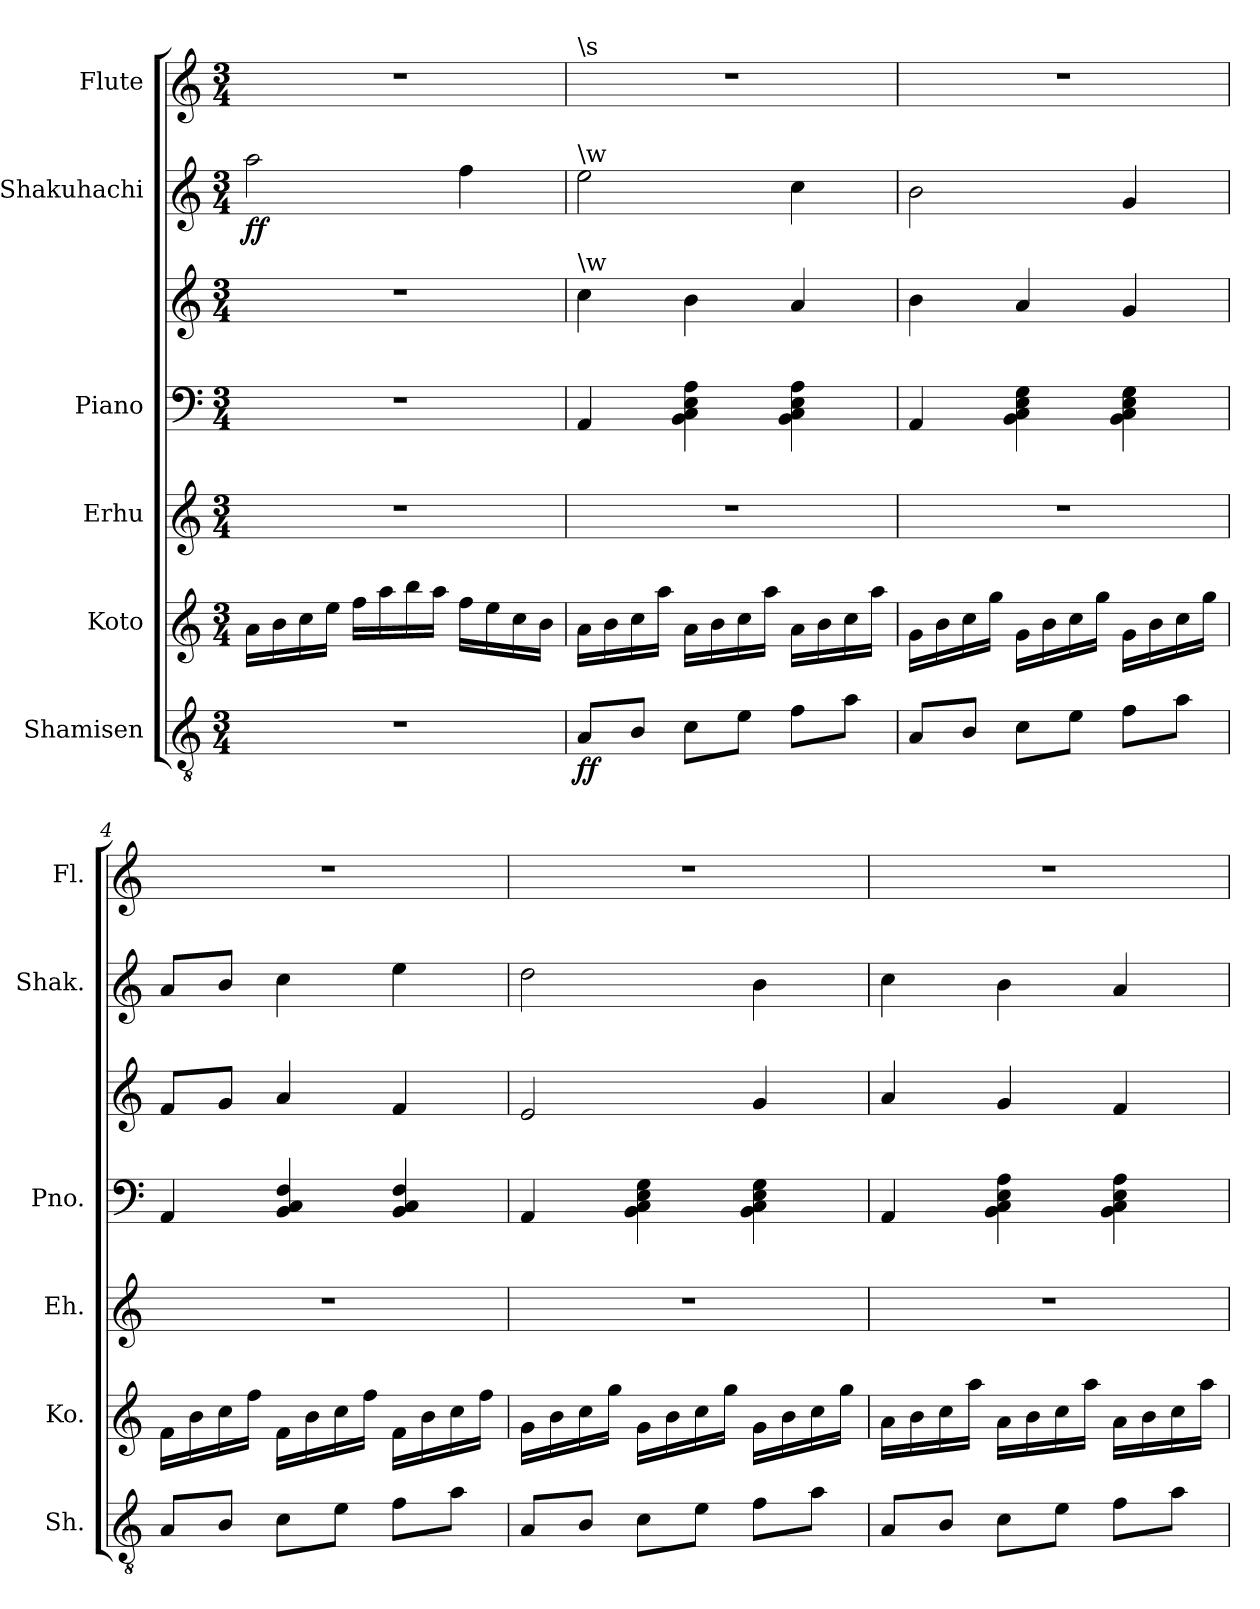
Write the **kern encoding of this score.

**kern	**dynam	**kern	**kern	**kern	**kern	**kern	**dynam	**kern
*part6	*part6	*part5	*part4	*part3	*part3	*part2	*part2	*part1
*staff7	*staff7	*staff6	*staff5	*staff4	*staff3	*staff2	*staff2	*staff1
*I"Shamisen	*	*I"Koto	*I"Erhu	*I"Piano	*	*I"Shakuhachi	*	*I"Flute
*I'Sh.	*	*I'Ko.	*I'Eh.	*I'Pno.	*	*I'Shak.	*	*I'Fl.
*clefGv2	*	*clefG2	*clefG2	*clefF4	*clefG2	*clefG2	*	*clefG2
*k[]	*	*k[]	*k[]	*k[]	*k[]	*k[]	*	*k[]
*M3/4	*	*M3/4	*M3/4	*M3/4	*M3/4	*M3/4	*	*M3/4
=1	=1	=1	=1	=1	=1	=1	=1	=1
!	!	!	!	!	!	!	!LO:DY:b	!
2.r	.	16a\LL	2.r	2.r	2.r	2aa\	ff	2.r
.	.	16b\	.	.	.	.	.	.
.	.	16cc\	.	.	.	.	.	.
.	.	16ee\JJ	.	.	.	.	.	.
.	.	16ff\LL	.	.	.	.	.	.
.	.	16aa\	.	.	.	.	.	.
.	.	16bb\	.	.	.	.	.	.
.	.	16aa\JJ	.	.	.	.	.	.
.	.	16ff\LL	.	.	.	4ff\	.	.
.	.	16ee\	.	.	.	.	.	.
.	.	16cc\	.	.	.	.	.	.
.	.	16b\JJ	.	.	.	.	.	.
=2	=2	=2	=2	=2	=2	=2	=2	=2
!	!	!	!	!	!	!	!	!LO:TX:t=\s
!	!	!	!	!	!	!LO:TX:a:t=\w	!	!
!	!	!	!	!	!LO:TX:a:t=\w	!	!	!
!	!LO:DY:b	!	!	!	!	!	!	!
8A/L	ff	16a\LL	2.r	4AA/	4cc\	2ee\	.	2.r
.	.	16b\	.	.	.	.	.	.
8B/J	.	16cc\	.	.	.	.	.	.
.	.	16aa\JJ	.	.	.	.	.	.
8c\L	.	16a\LL	.	4BB\ 4C\ 4E\ 4A\	4b\	.	.	.
.	.	16b\	.	.	.	.	.	.
8e\J	.	16cc\	.	.	.	.	.	.
.	.	16aa\JJ	.	.	.	.	.	.
8f\L	.	16a\LL	.	4BB\ 4C\ 4E\ 4A\	4a/	4cc\	.	.
.	.	16b\	.	.	.	.	.	.
8a\J	.	16cc\	.	.	.	.	.	.
.	.	16aa\JJ	.	.	.	.	.	.
=3	=3	=3	=3	=3	=3	=3	=3	=3
8A/L	.	16g\LL	2.r	4AA/	4b\	2b\	.	2.r
.	.	16b\	.	.	.	.	.	.
8B/J	.	16cc\	.	.	.	.	.	.
.	.	16gg\JJ	.	.	.	.	.	.
8c\L	.	16g\LL	.	4BB\ 4C\ 4E\ 4G\	4a/	.	.	.
.	.	16b\	.	.	.	.	.	.
8e\J	.	16cc\	.	.	.	.	.	.
.	.	16gg\JJ	.	.	.	.	.	.
8f\L	.	16g\LL	.	4BB\ 4C\ 4E\ 4G\	4g/	4g/	.	.
.	.	16b\	.	.	.	.	.	.
8a\J	.	16cc\	.	.	.	.	.	.
.	.	16gg\JJ	.	.	.	.	.	.
!!LO:LB:g=z
=4	=4	=4	=4	=4	=4	=4	=4	=4
8A/L	.	16f\LL	2.r	4AA/	8f/L	8a/L	.	2.r
.	.	16b\	.	.	.	.	.	.
8B/J	.	16cc\	.	.	8g/J	8b/J	.	.
.	.	16ff\JJ	.	.	.	.	.	.
8c\L	.	16f\LL	.	4BB/ 4C/ 4F/	4a/	4cc\	.	.
.	.	16b\	.	.	.	.	.	.
8e\J	.	16cc\	.	.	.	.	.	.
.	.	16ff\JJ	.	.	.	.	.	.
8f\L	.	16f\LL	.	4BB/ 4C/ 4F/	4f/	4ee\	.	.
.	.	16b\	.	.	.	.	.	.
8a\J	.	16cc\	.	.	.	.	.	.
.	.	16ff\JJ	.	.	.	.	.	.
=5	=5	=5	=5	=5	=5	=5	=5	=5
8A/L	.	16g\LL	2.r	4AA/	2e/	2dd\	.	2.r
.	.	16b\	.	.	.	.	.	.
8B/J	.	16cc\	.	.	.	.	.	.
.	.	16gg\JJ	.	.	.	.	.	.
8c\L	.	16g\LL	.	4BB\ 4C\ 4E\ 4G\	.	.	.	.
.	.	16b\	.	.	.	.	.	.
8e\J	.	16cc\	.	.	.	.	.	.
.	.	16gg\JJ	.	.	.	.	.	.
8f\L	.	16g\LL	.	4BB\ 4C\ 4E\ 4G\	4g/	4b\	.	.
.	.	16b\	.	.	.	.	.	.
8a\J	.	16cc\	.	.	.	.	.	.
.	.	16gg\JJ	.	.	.	.	.	.
=6	=6	=6	=6	=6	=6	=6	=6	=6
!	!	!	!	!	!	!	!	!LO:TX:t=\n
8A/L	.	16a\LL	2.r	4AA/	4a/	4cc\	.	2.r
.	.	16b\	.	.	.	.	.	.
8B/J	.	16cc\	.	.	.	.	.	.
.	.	16aa\JJ	.	.	.	.	.	.
8c\L	.	16a\LL	.	4BB\ 4C\ 4E\ 4A\	4g/	4b\	.	.
.	.	16b\	.	.	.	.	.	.
8e\J	.	16cc\	.	.	.	.	.	.
.	.	16aa\JJ	.	.	.	.	.	.
8f\L	.	16a\LL	.	4BB\ 4C\ 4E\ 4A\	4f/	4a/	.	.
.	.	16b\	.	.	.	.	.	.
8a\J	.	16cc\	.	.	.	.	.	.
.	.	16aa\JJ	.	.	.	.	.	.
=	=	=	=	=	=	=	=	=
*-	*-	*-	*-	*-	*-	*-	*-	*-
